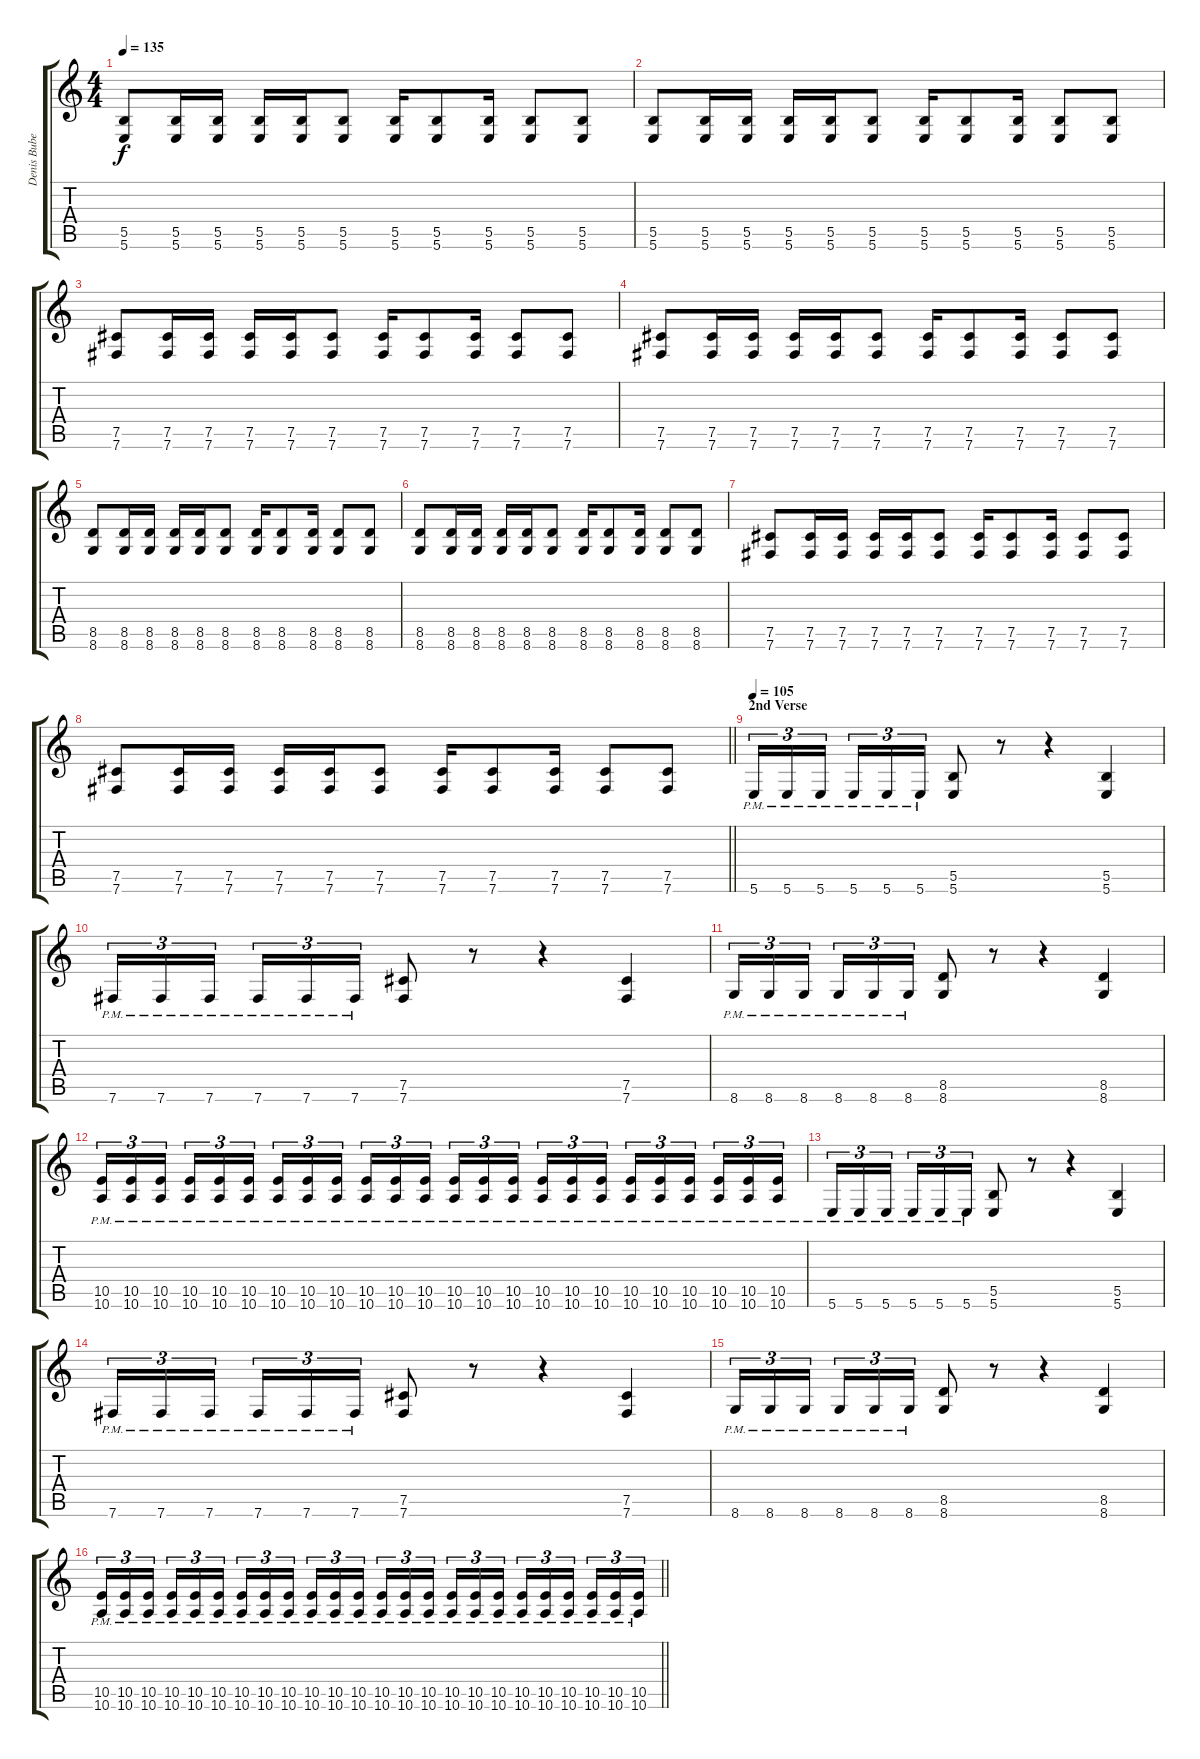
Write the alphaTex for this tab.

\track ("Denis Bubel " "Denis Bube") {instrument distortionguitar}
\staff {score tabs}
\tuning (Db4 Ab3 E3 B2 Gb2 B1) {hide}
\ts (4 4)
\tempo 135
\clef g2
\ks c
(5.5 5.6).8{dy f} (5.5 5.6).16 (5.5 5.6).16 (5.5 5.6).16 (5.5 5.6).16 (5.5 5.6).8 (5.5 5.6).16 (5.5 5.6).8 (5.5 5.6).16 (5.5 5.6).8 (5.5 5.6).8 |
(5.5 5.6).8 (5.5 5.6).16 (5.5 5.6).16 (5.5 5.6).16 (5.5 5.6).16 (5.5 5.6).8 (5.5 5.6).16 (5.5 5.6).8 (5.5 5.6).16 (5.5 5.6).8 (5.5 5.6).8 |
(7.5 7.6).8 (7.5 7.6).16 (7.5 7.6).16 (7.5 7.6).16 (7.5 7.6).16 (7.5 7.6).8 (7.5 7.6).16 (7.5 7.6).8 (7.5 7.6).16 (7.5 7.6).8 (7.5 7.6).8 |
(7.5 7.6).8 (7.5 7.6).16 (7.5 7.6).16 (7.5 7.6).16 (7.5 7.6).16 (7.5 7.6).8 (7.5 7.6).16 (7.5 7.6).8 (7.5 7.6).16 (7.5 7.6).8 (7.5 7.6).8 |
(8.5 8.6).8 (8.5 8.6).16 (8.5 8.6).16 (8.5 8.6).16 (8.5 8.6).16 (8.5 8.6).8 (8.5 8.6).16 (8.5 8.6).8 (8.5 8.6).16 (8.5 8.6).8 (8.5 8.6).8 |
(8.5 8.6).8 (8.5 8.6).16 (8.5 8.6).16 (8.5 8.6).16 (8.5 8.6).16 (8.5 8.6).8 (8.5 8.6).16 (8.5 8.6).8 (8.5 8.6).16 (8.5 8.6).8 (8.5 8.6).8 |
(7.5 7.6).8 (7.5 7.6).16 (7.5 7.6).16 (7.5 7.6).16 (7.5 7.6).16 (7.5 7.6).8 (7.5 7.6).16 (7.5 7.6).8 (7.5 7.6).16 (7.5 7.6).8 (7.5 7.6).8 |
\barLineRight lightlight
(7.5 7.6).8 (7.5 7.6).16 (7.5 7.6).16 (7.5 7.6).16 (7.5 7.6).16 (7.5 7.6).8 (7.5 7.6).16 (7.5 7.6).8 (7.5 7.6).16 (7.5 7.6).8 (7.5 7.6).8 |
\section ("" "2nd Verse")
\tempo 105
5.6{pm}.16{tu (3 2)} 5.6{pm}.16{tu (3 2)} 5.6{pm}.16{tu (3 2) beam splitsecondary} 5.6{pm}.16{tu (3 2)} 5.6{pm}.16{tu (3 2)} 5.6{pm}.16{tu (3 2)} (5.5 5.6).8 r.8 r.4 (5.5 5.6).4 |
7.6{pm}.16{tu (3 2)} 7.6{pm}.16{tu (3 2)} 7.6{pm}.16{tu (3 2) beam splitsecondary} 7.6{pm}.16{tu (3 2)} 7.6{pm}.16{tu (3 2)} 7.6{pm}.16{tu (3 2)} (7.5 7.6).8 r.8 r.4 (7.5 7.6).4 |
8.6{pm}.16{tu (3 2)} 8.6{pm}.16{tu (3 2)} 8.6{pm}.16{tu (3 2) beam splitsecondary} 8.6{pm}.16{tu (3 2)} 8.6{pm}.16{tu (3 2)} 8.6{pm}.16{tu (3 2)} (8.5 8.6).8 r.8 r.4 (8.5 8.6).4 |
(10.5{pm} 10.6{pm}).16{tu (3 2)} (10.5{pm} 10.6{pm}).16{tu (3 2)} (10.5{pm} 10.6{pm}).16{tu (3 2) beam splitsecondary} (10.5{pm} 10.6{pm}).16{tu (3 2)} (10.5{pm} 10.6{pm}).16{tu (3 2)} (10.5{pm} 10.6{pm}).16{tu (3 2)} (10.5{pm} 10.6{pm}).16{tu (3 2)} (10.5{pm} 10.6{pm}).16{tu (3 2)} (10.5{pm} 10.6{pm}).16{tu (3 2) beam splitsecondary} (10.5{pm} 10.6{pm}).16{tu (3 2)} (10.5{pm} 10.6{pm}).16{tu (3 2)} (10.5{pm} 10.6{pm}).16{tu (3 2)} (10.5{pm} 10.6{pm}).16{tu (3 2)} (10.5{pm} 10.6{pm}).16{tu (3 2)} (10.5{pm} 10.6{pm}).16{tu (3 2) beam splitsecondary} (10.5{pm} 10.6{pm}).16{tu (3 2)} (10.5{pm} 10.6{pm}).16{tu (3 2)} (10.5{pm} 10.6{pm}).16{tu (3 2)} (10.5{pm} 10.6{pm}).16{tu (3 2)} (10.5{pm} 10.6{pm}).16{tu (3 2)} (10.5{pm} 10.6{pm}).16{tu (3 2) beam splitsecondary} (10.5{pm} 10.6{pm}).16{tu (3 2)} (10.5{pm} 10.6{pm}).16{tu (3 2)} (10.5{pm} 10.6{pm}).16{tu (3 2)} |
5.6{pm}.16{tu (3 2)} 5.6{pm}.16{tu (3 2)} 5.6{pm}.16{tu (3 2) beam splitsecondary} 5.6{pm}.16{tu (3 2)} 5.6{pm}.16{tu (3 2)} 5.6{pm}.16{tu (3 2)} (5.5 5.6).8 r.8 r.4 (5.5 5.6).4 |
7.6{pm}.16{tu (3 2)} 7.6{pm}.16{tu (3 2)} 7.6{pm}.16{tu (3 2) beam splitsecondary} 7.6{pm}.16{tu (3 2)} 7.6{pm}.16{tu (3 2)} 7.6{pm}.16{tu (3 2)} (7.5 7.6).8 r.8 r.4 (7.5 7.6).4 |
8.6{pm}.16{tu (3 2)} 8.6{pm}.16{tu (3 2)} 8.6{pm}.16{tu (3 2) beam splitsecondary} 8.6{pm}.16{tu (3 2)} 8.6{pm}.16{tu (3 2)} 8.6{pm}.16{tu (3 2)} (8.5 8.6).8 r.8 r.4 (8.5 8.6).4 |
\barLineRight lightlight
(10.5{pm} 10.6{pm}).16{tu (3 2)} (10.5{pm} 10.6{pm}).16{tu (3 2)} (10.5{pm} 10.6{pm}).16{tu (3 2) beam splitsecondary} (10.5{pm} 10.6{pm}).16{tu (3 2)} (10.5{pm} 10.6{pm}).16{tu (3 2)} (10.5{pm} 10.6{pm}).16{tu (3 2)} (10.5{pm} 10.6{pm}).16{tu (3 2)} (10.5{pm} 10.6{pm}).16{tu (3 2)} (10.5{pm} 10.6{pm}).16{tu (3 2) beam splitsecondary} (10.5{pm} 10.6{pm}).16{tu (3 2)} (10.5{pm} 10.6{pm}).16{tu (3 2)} (10.5{pm} 10.6{pm}).16{tu (3 2)} (10.5{pm} 10.6{pm}).16{tu (3 2)} (10.5{pm} 10.6{pm}).16{tu (3 2)} (10.5{pm} 10.6{pm}).16{tu (3 2) beam splitsecondary} (10.5{pm} 10.6{pm}).16{tu (3 2)} (10.5{pm} 10.6{pm}).16{tu (3 2)} (10.5{pm} 10.6{pm}).16{tu (3 2)} (10.5{pm} 10.6{pm}).16{tu (3 2)} (10.5{pm} 10.6{pm}).16{tu (3 2)} (10.5{pm} 10.6{pm}).16{tu (3 2) beam splitsecondary} (10.5{pm} 10.6{pm}).16{tu (3 2)} (10.5{pm} 10.6{pm}).16{tu (3 2)} (10.5{pm} 10.6{pm}).16{tu (3 2)}
